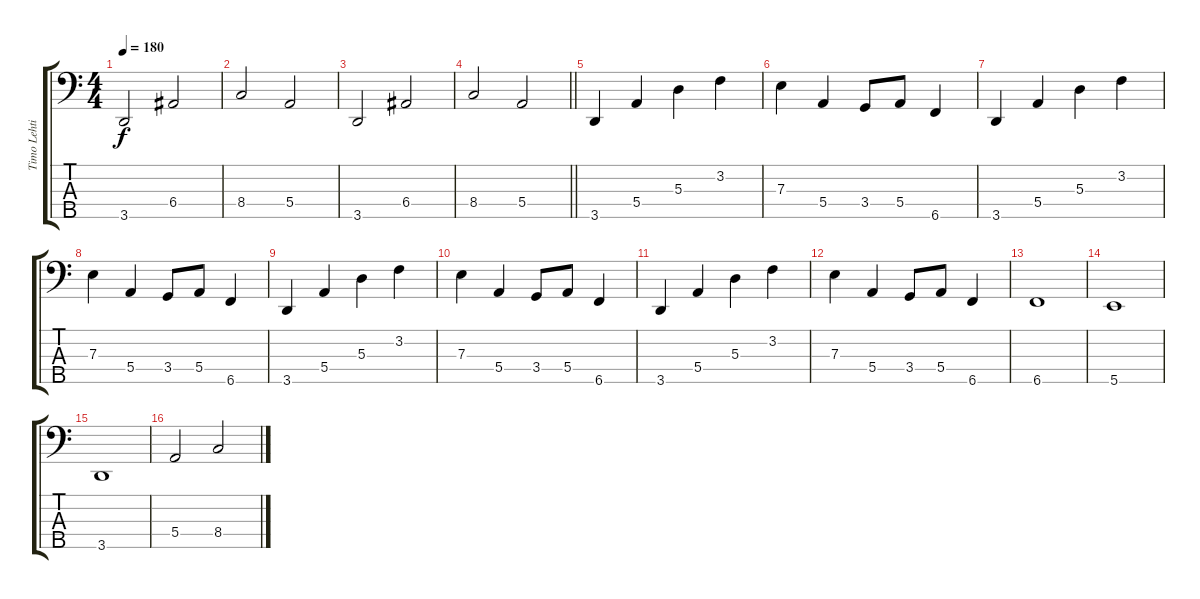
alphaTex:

\track ("Timo Lehtinen - Bass" "Timo Lehti") {instrument electricbassfinger}
\staff {score tabs}
\tuning (G2 D2 A1 E1 B0) {hide}
\ts (4 4)
\tempo 180
\clef f4
\ks c
3.5.2{dy f} 6.4.2 |
8.4.2 5.4.2 |
3.5.2 6.4.2 |
\barLineRight lightlight
8.4.2 5.4.2 |
\section ("" "")
3.5.4 5.4.4 5.3.4 3.2.4 |
7.3.4 5.4.4 3.4.8 5.4.8 6.5.4 |
3.5.4 5.4.4 5.3.4 3.2.4 |
7.3.4 5.4.4 3.4.8 5.4.8 6.5.4 |
3.5.4 5.4.4 5.3.4 3.2.4 |
7.3.4 5.4.4 3.4.8 5.4.8 6.5.4 |
3.5.4 5.4.4 5.3.4 3.2.4 |
7.3.4 5.4.4 3.4.8 5.4.8 6.5.4 |
6.5.1 |
5.5.1 |
3.5.1 |
5.4.2 8.4.2
